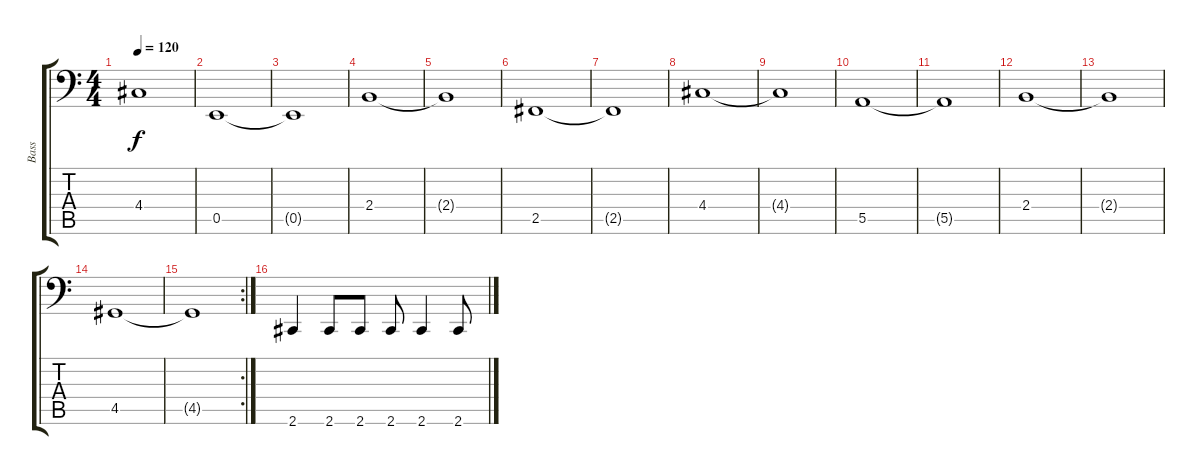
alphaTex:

\track ("Bass" "Bass") {instrument electricbassfinger}
\staff {score tabs}
\tuning (C3 G2 D2 A1 E1 B0) {hide}
\ts (4 4)
\tempo 120
\clef f4
\ks c
4.4{t}.1{dy f} |
0.5.1 |
0.5{t}.1 |
2.4.1 |
2.4{t}.1 |
2.5.1 |
2.5{t}.1 |
4.4.1 |
4.4{t}.1 |
5.5.1 |
5.5{t}.1 |
2.4.1 |
2.4{t}.1 |
4.5.1 |
\rc 2
4.5{t}.1 |
2.6.4 2.6.8 2.6.8 2.6.8 2.6.4 2.6.8
